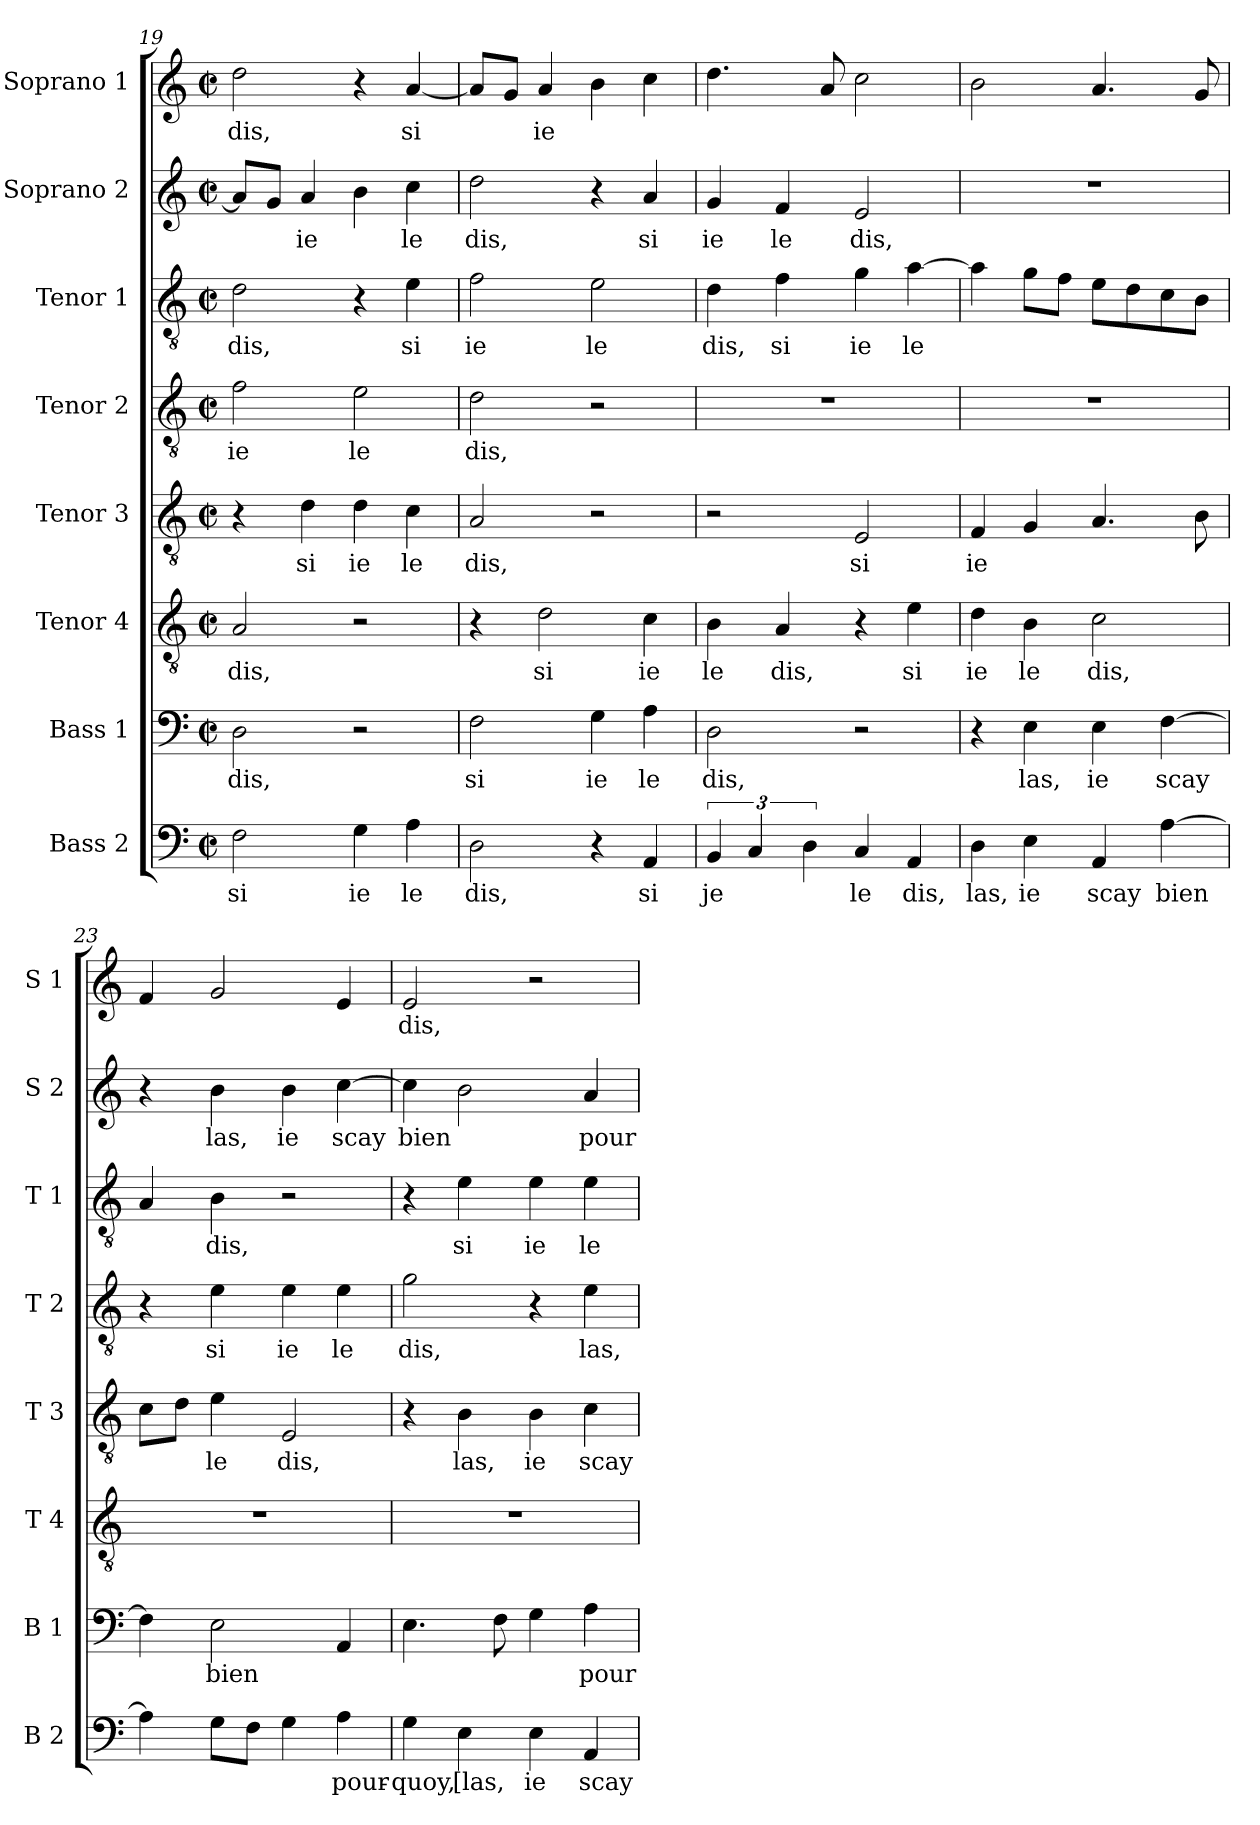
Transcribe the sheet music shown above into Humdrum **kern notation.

**kern	**text	**kern	**text	**kern	**text	**kern	**text	**kern	**text	**kern	**text	**kern	**text	**kern	**text
*part8	*part8	*part7	*part7	*part6	*part6	*part5	*part5	*part4	*part4	*part3	*part3	*part2	*part2	*part1	*part1
*staff8	*staff8	*staff7	*staff7	*staff6	*staff6	*staff5	*staff5	*staff4	*staff4	*staff3	*staff3	*staff2	*staff2	*staff1	*staff1
*I"Bass 2	*	*I"Bass 1	*	*I"Tenor 4	*	*I"Tenor 3	*	*I"Tenor 2	*	*I"Tenor 1	*	*I"Soprano 2	*	*I"Soprano 1	*
*I'B 2	*	*I'B 1	*	*I'T 4	*	*I'T 3	*	*I'T 2	*	*I'T 1	*	*I'S 2	*	*I'S 1	*
*clefF4	*	*clefF4	*	*clefGv2	*	*clefGv2	*	*clefGv2	*	*clefGv2	*	*clefG2	*	*clefG2	*
*k[]	*	*k[]	*	*k[]	*	*k[]	*	*k[]	*	*k[]	*	*k[]	*	*k[]	*
*C:	*	*C:	*	*C:	*	*C:	*	*C:	*	*C:	*	*C:	*	*C:	*
*M2/2	*	*M2/2	*	*M2/2	*	*M2/2	*	*M2/2	*	*M2/2	*	*M2/2	*	*M2/2	*
*met(c|)	*	*met(c|)	*	*met(c|)	*	*met(c|)	*	*met(c|)	*	*met(c|)	*	*met(c|)	*	*met(c|)	*
=19	=19	=19	=19	=19	=19	=19	=19	=19	=19	=19	=19	=19	=19	=19	=19
2F\	si	2D\	dis,	2A/	dis,	4r	.	2f\	ie	2d\	dis,	8a/L]	.	2dd\	dis,
.	.	.	.	.	.	.	.	.	.	.	.	8g/J	.	.	.
.	.	.	.	.	.	4d\	si	.	.	.	.	4a/	ie	.	.
4G\	ie	2r	.	2r	.	4d\	ie	2e\	le	4r	.	4b\	.	4r	.
4A\	le	.	.	.	.	4c\	le	.	.	4e\	si	4cc\	le	[4a/	si
=20	=20	=20	=20	=20	=20	=20	=20	=20	=20	=20	=20	=20	=20	=20	=20
2D\	dis,	2F\	si	4r	.	2A/	dis,	2d\	dis,	2f\	ie	2dd\	dis,	8a/L]	.
.	.	.	.	.	.	.	.	.	.	.	.	.	.	8g/J	.
.	.	.	.	2d\	si	.	.	.	.	.	.	.	.	4a/	ie
4r	.	4G\	ie	.	.	2r	.	2r	.	2e\	le	4r	.	4b\	.
4AA/	si	4A\	le	4c\	ie	.	.	.	.	.	.	4a/	si	4cc\	.
=21	=21	=21	=21	=21	=21	=21	=21	=21	=21	=21	=21	=21	=21	=21	=21
6BB/	je	2D\	dis,	4B\	le	2r	.	1r	.	4d\	dis,	4g/	ie	4.dd\	.
6C/	.	.	.	.	.	.	.	.	.	.	.	.	.	.	.
.	.	.	.	4A/	dis,	.	.	.	.	4f\	si	4f/	le	.	.
6D\	.	.	.	.	.	.	.	.	.	.	.	.	.	.	.
.	.	.	.	.	.	.	.	.	.	.	.	.	.	8a/	.
4C/	le	2r	.	4r	.	2E/	si	.	.	4g\	ie	2e/	dis,	2cc\	.
4AA/	dis,	.	.	4e\	si	.	.	.	.	[4a\	le	.	.	.	.
=22	=22	=22	=22	=22	=22	=22	=22	=22	=22	=22	=22	=22	=22	=22	=22
4D\	las,	4r	.	4d\	ie	4F/	ie	1r	.	4a\]	.	1r	.	2b\	.
4E\	ie	4E\	las,	4B\	le	4G/	.	.	.	8g\L	.	.	.	.	.
.	.	.	.	.	.	.	.	.	.	8f\J	.	.	.	.	.
4AA/	scay	4E\	ie	2c\	dis,	4.A/	.	.	.	8e\L	.	.	.	4.a/	.
.	.	.	.	.	.	.	.	.	.	8d\	.	.	.	.	.
[4A\	bien	[4F\	scay	.	.	.	.	.	.	8c\	.	.	.	.	.
.	.	.	.	.	.	8B\	.	.	.	8B\J	.	.	.	8g/	.
=23	=23	=23	=23	=23	=23	=23	=23	=23	=23	=23	=23	=23	=23	=23	=23
4A\]	.	4F\]	.	1r	.	8c\L	.	4r	.	4A/	.	4r	.	4f/	.
.	.	.	.	.	.	8d\J	.	.	.	.	.	.	.	.	.
8G\L	.	2E\	bien	.	.	4e\	le	4e\	si	4B\	dis,	4b\	las,	2g/	.
8F\J	.	.	.	.	.	.	.	.	.	.	.	.	.	.	.
4G\	.	.	.	.	.	2E/	dis,	4e\	ie	2r	.	4b\	ie	.	.
4A\	pour-	4AA/	.	.	.	.	.	4e\	le	.	.	[4cc\	scay	4e/	.
!!LO:PB:g=z
=24	=24	=24	=24	=24	=24	=24	=24	=24	=24	=24	=24	=24	=24	=24	=24
4G\	-quoy,	4.E\	.	1r	.	4r	.	2g\	dis,	4r	.	4cc\]	bien	2e/	dis,
4E\	[las,	.	.	.	.	4B\	las,	.	.	4e\	si	2b\	.	.	.
.	.	8F\	.	.	.	.	.	.	.	.	.	.	.	.	.
4E\	ie	4G\	.	.	.	4B\	ie	4r	.	4e\	ie	.	.	2r	.
4AA/	scay	4A\	pour-	.	.	4c\	scay	4e\	las,	4e\	le	4a/	pour-	.	.
=	=	=	=	=	=	=	=	=	=	=	=	=	=	=	=
*-	*-	*-	*-	*-	*-	*-	*-	*-	*-	*-	*-	*-	*-	*-	*-
